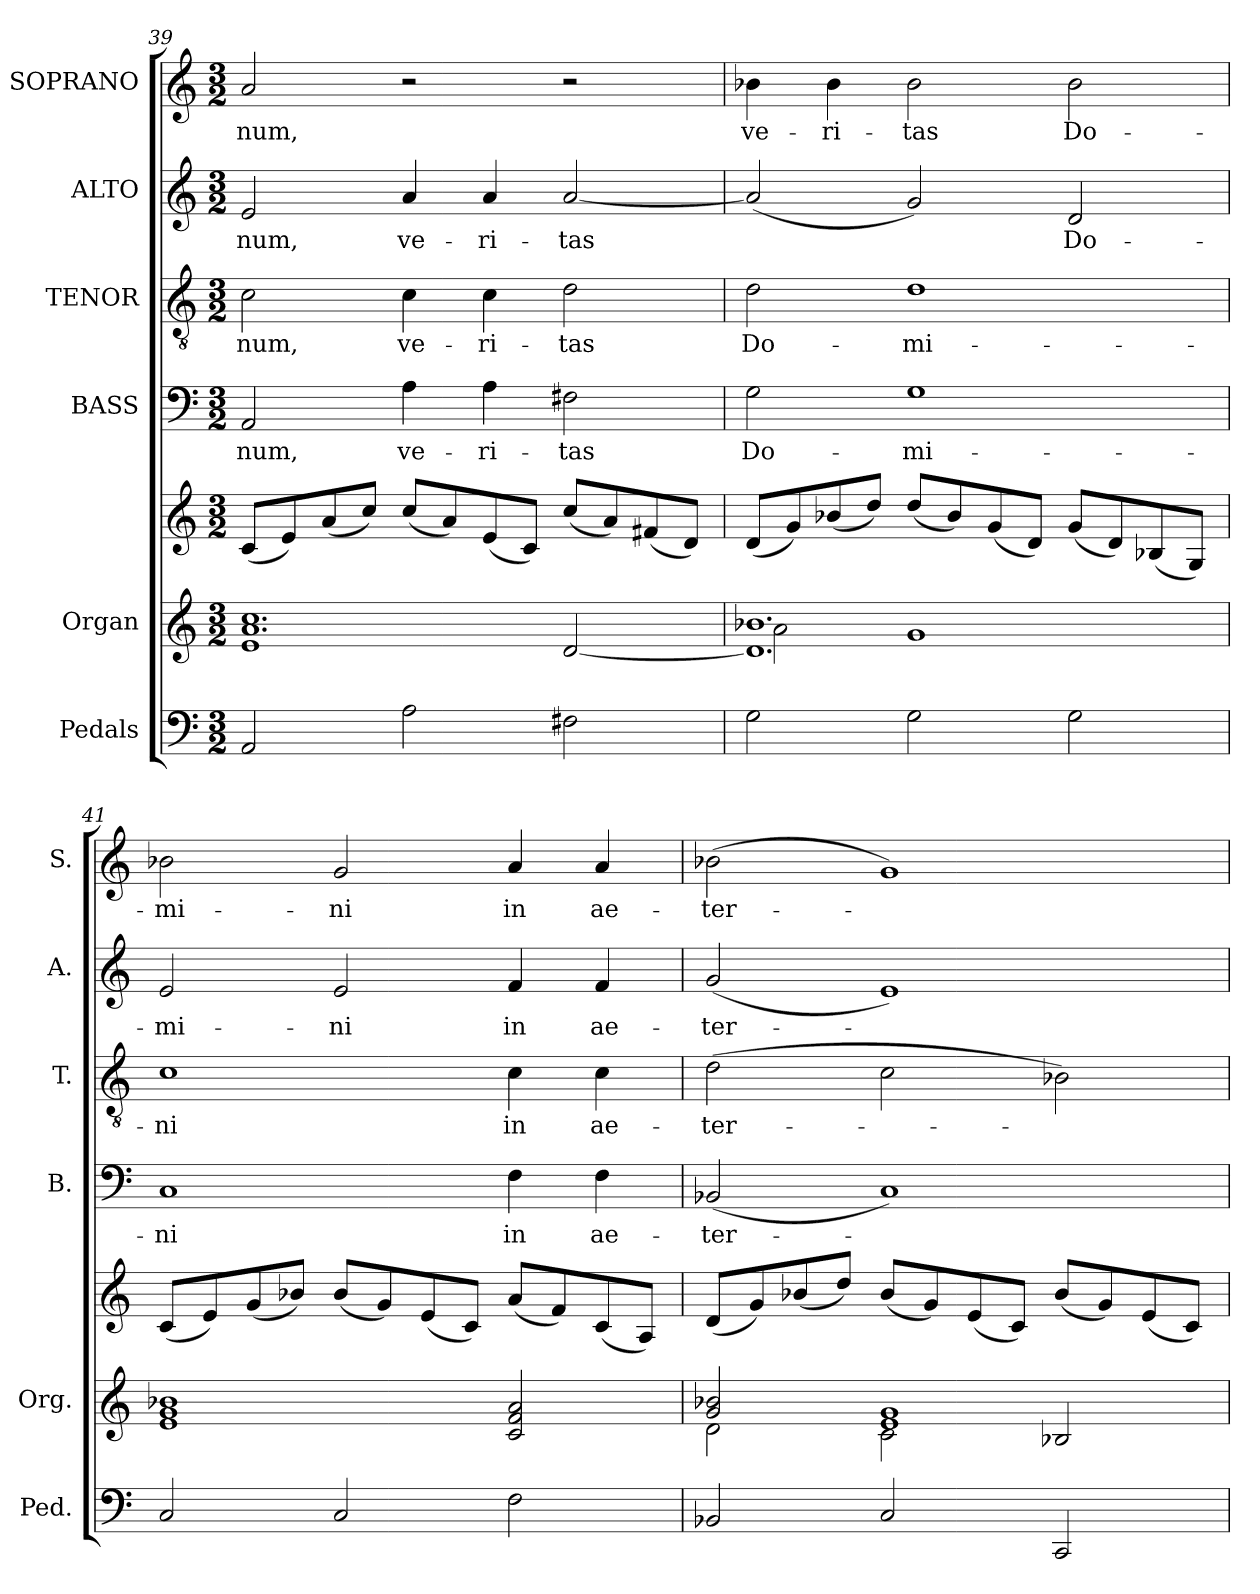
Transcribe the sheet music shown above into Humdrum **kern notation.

**kern	**kern	**kern	**kern	**text	**kern	**text	**kern	**text	**kern	**text
*part6	*part5	*part5	*part4	*part4	*part3	*part3	*part2	*part2	*part1	*part1
*staff7	*staff6	*staff5	*staff4	*staff4	*staff3	*staff3	*staff2	*staff2	*staff1	*staff1
*I"Pedals	*I"Organ	*	*I"BASS	*	*I"TENOR	*	*I"ALTO	*	*I"SOPRANO	*
*I'Ped.	*I'Org.	*	*I'B.	*	*I'T.	*	*I'A.	*	*I'S.	*
*clefF4	*clefG2	*clefG2	*clefF4	*	*clefGv2	*	*clefG2	*	*clefG2	*
*	*	*	*	*	*ITrd7c12	*	*	*	*	*
*k[]	*k[]	*k[]	*k[]	*	*k[]	*	*k[]	*	*k[]	*
*C:	*C:	*C:	*C:	*	*C:	*	*C:	*	*C:	*
*M3/2	*M3/2	*M3/2	*M3/2	*	*M3/2	*	*M3/2	*	*M3/2	*
=39	=39	=39	=39	=39	=39	=39	=39	=39	=39	=39
*	*^	*	*	*	*	*	*	*	*	*
!	!	!	!	!	!LO:LY:b:color=#000000	!	!	!	!	!	!
!	!	!	!	!	!	!	!LO:LY:b:color=#000000	!	!	!	!
!	!	!	!	!	!	!	!	!	!LO:LY:b:color=#000000	!	!
!	!	!	!	!	!	!	!	!	!	!	!LO:LY:b:color=#000000
2AAi/	1.ai 1.cci	1ei	(8ci/L	2AAi/	-num,	2Ci\	-num,	2ei/	-num,	2ai/	-num,
.	.	.	8ei/)	.	.	.	.	.	.	.	.
.	.	.	(8ai/	.	.	.	.	.	.	.	.
.	.	.	8cci/J)	.	.	.	.	.	.	.	.
!	!	!	!	!	!LO:LY:b:color=#000000	!	!	!	!	!	!
!	!	!	!	!	!	!	!LO:LY:b:color=#000000	!	!	!	!
!	!	!	!	!	!	!	!	!	!LO:LY:b:color=#000000	!	!
2Ai\	.	.	(8cci/L	4Ai\	ve-	4Ci\	ve-	4ai/	ve-	2r	.
.	.	.	8ai/)	.	.	.	.	.	.	.	.
!	!	!	!	!	!LO:LY:b:color=#000000	!	!	!	!	!	!
!	!	!	!	!	!	!	!LO:LY:b:color=#000000	!	!	!	!
!	!	!	!	!	!	!	!	!	!LO:LY:b:color=#000000	!	!
.	.	.	(8ei/	4Ai\	-ri-	4Ci\	-ri-	4ai/	-ri-	.	.
.	.	.	8ci/J)	.	.	.	.	.	.	.	.
!	!	!	!	!	!LO:LY:b:color=#000000	!	!	!	!	!	!
!	!	!	!	!	!	!	!LO:LY:b:color=#000000	!	!	!	!
!	!	!	!	!	!	!	!	!	!LO:LY:b:color=#000000	!	!
2F#Xi\	.	[2di/	(8cci/L	2F#Xi\	-tas	2Di\	-tas	[2ai/	-tas	2r	.
.	.	.	8ai/)	.	.	.	.	.	.	.	.
.	.	.	(8f#Xi/	.	.	.	.	.	.	.	.
.	.	.	8di/J)	.	.	.	.	.	.	.	.
=40	=40	=40	=40	=40	=40	=40	=40	=40	=40	=40	=40
!	!	!	!	!	!LO:LY:b:color=#000000	!	!	!	!	!	!
!	!	!	!	!	!	!	!LO:LY:b:color=#000000	!	!	!	!
!	!	!	!	!	!	!	!	!	!	!	!LO:LY:b:color=#000000
2Gi\	1.di] 1.b-Xi	2ai\	(8di/L	2Gi\	Do-	2Di\	Do-	(2ai/]	.	4b-Xi\	ve-
.	.	.	8gi/)	.	.	.	.	.	.	.	.
!	!	!	!	!	!	!	!	!	!	!	!LO:LY:b:color=#000000
.	.	.	(8b-Xi/	.	.	.	.	.	.	4b-i\	-ri-
.	.	.	8ddi/J)	.	.	.	.	.	.	.	.
!	!	!	!	!	!LO:LY:b:color=#000000	!	!	!	!	!	!
!	!	!	!	!	!	!	!LO:LY:b:color=#000000	!	!	!	!
!	!	!	!	!	!	!	!	!	!	!	!LO:LY:b:color=#000000
2Gi\	.	1gi	(8ddi/L	1Gi	-mi-	1Di	-mi-	2gi/)	.	2b-i\	-tas
.	.	.	8b-i/)	.	.	.	.	.	.	.	.
.	.	.	(8gi/	.	.	.	.	.	.	.	.
.	.	.	8di/J)	.	.	.	.	.	.	.	.
!	!	!	!	!	!	!	!	!	!LO:LY:b:color=#000000	!	!
!	!	!	!	!	!	!	!	!	!	!	!LO:LY:b:color=#000000
2Gi\	.	.	(8gi/L	.	.	.	.	2di/	Do-	2b-i\	Do-
.	.	.	8di/)	.	.	.	.	.	.	.	.
.	.	.	(8B-Xi/	.	.	.	.	.	.	.	.
.	.	.	8Gi/J)	.	.	.	.	.	.	.	.
*	*v	*v	*	*	*	*	*	*	*	*	*
=41	=41	=41	=41	=41	=41	=41	=41	=41	=41	=41
!	!	!	!	!LO:LY:b:color=#000000	!	!	!	!	!	!
!	!	!	!	!	!	!LO:LY:b:color=#000000	!	!	!	!
!	!	!	!	!	!	!	!	!LO:LY:b:color=#000000	!	!
!	!	!	!	!	!	!	!	!	!	!LO:LY:b:color=#000000
2Ci/	1ei 1gi 1b-Xi	(8ci/L	1Ci	-ni	1Ci	-ni	2ei/	-mi-	2b-Xi\	-mi-
.	.	8ei/)	.	.	.	.	.	.	.	.
.	.	(8gi/	.	.	.	.	.	.	.	.
.	.	8b-Xi/J)	.	.	.	.	.	.	.	.
!	!	!	!	!	!	!	!	!LO:LY:b:color=#000000	!	!
!	!	!	!	!	!	!	!	!	!	!LO:LY:b:color=#000000
2Ci/	.	(8b-i/L	.	.	.	.	2ei/	-ni	2gi/	-ni
.	.	8gi/)	.	.	.	.	.	.	.	.
.	.	(8ei/	.	.	.	.	.	.	.	.
.	.	8ci/J)	.	.	.	.	.	.	.	.
!	!	!	!	!LO:LY:b:color=#000000	!	!	!	!	!	!
!	!	!	!	!	!	!LO:LY:b:color=#000000	!	!	!	!
!	!	!	!	!	!	!	!	!LO:LY:b:color=#000000	!	!
!	!	!	!	!	!	!	!	!	!	!LO:LY:b:color=#000000
2Fi\	2ci/ 2fi 2ai	(8ai/L	4Fi\	in	4Ci\	in	4fi/	in	4ai/	in
.	.	8fi/)	.	.	.	.	.	.	.	.
!	!	!	!	!LO:LY:b:color=#000000	!	!	!	!	!	!
!	!	!	!	!	!	!LO:LY:b:color=#000000	!	!	!	!
!	!	!	!	!	!	!	!	!LO:LY:b:color=#000000	!	!
!	!	!	!	!	!	!	!	!	!	!LO:LY:b:color=#000000
.	.	(8ci/	4Fi\	ae-	4Ci\	ae-	4fi/	ae-	4ai/	ae-
.	.	8Ai/J)	.	.	.	.	.	.	.	.
!!LO:LB:g=z
=42	=42	=42	=42	=42	=42	=42	=42	=42	=42	=42
*	*^	*	*	*	*	*	*	*	*	*
!	!	!	!	!	!LO:LY:b:color=#000000	!	!	!	!	!	!
!	!	!	!	!	!	!	!LO:LY:b:color=#000000	!	!	!	!
!	!	!	!	!	!	!	!	!	!LO:LY:b:color=#000000	!	!
!	!	!	!	!	!	!	!	!	!	!	!LO:LY:b:color=#000000
2BB-Xi/	2gi/ 2b-Xi	2di\	(8di/L	(2BB-Xi/	-ter-	(2Di\	-ter-	(2gi/	-ter-	(2b-Xi\	-ter-
.	.	.	8gi/)	.	.	.	.	.	.	.	.
.	.	.	(8b-Xi/	.	.	.	.	.	.	.	.
.	.	.	8ddi/J)	.	.	.	.	.	.	.	.
2Ci/	1ei 1gi	2ci\	(8b-i/L	1Ci)	.	2Ci\	.	1ei)	.	1gi)	.
.	.	.	8gi/)	.	.	.	.	.	.	.	.
.	.	.	(8ei/	.	.	.	.	.	.	.	.
.	.	.	8ci/J)	.	.	.	.	.	.	.	.
2CCi/	.	2B-Xi/	(8b-i/L	.	.	2BB-Xi\)	.	.	.	.	.
.	.	.	8gi/)	.	.	.	.	.	.	.	.
.	.	.	(8ei/	.	.	.	.	.	.	.	.
.	.	.	8ci/J)	.	.	.	.	.	.	.	.
*	*v	*v	*	*	*	*	*	*	*	*	*
=	=	=	=	=	=	=	=	=	=	=
*-	*-	*-	*-	*-	*-	*-	*-	*-	*-	*-
